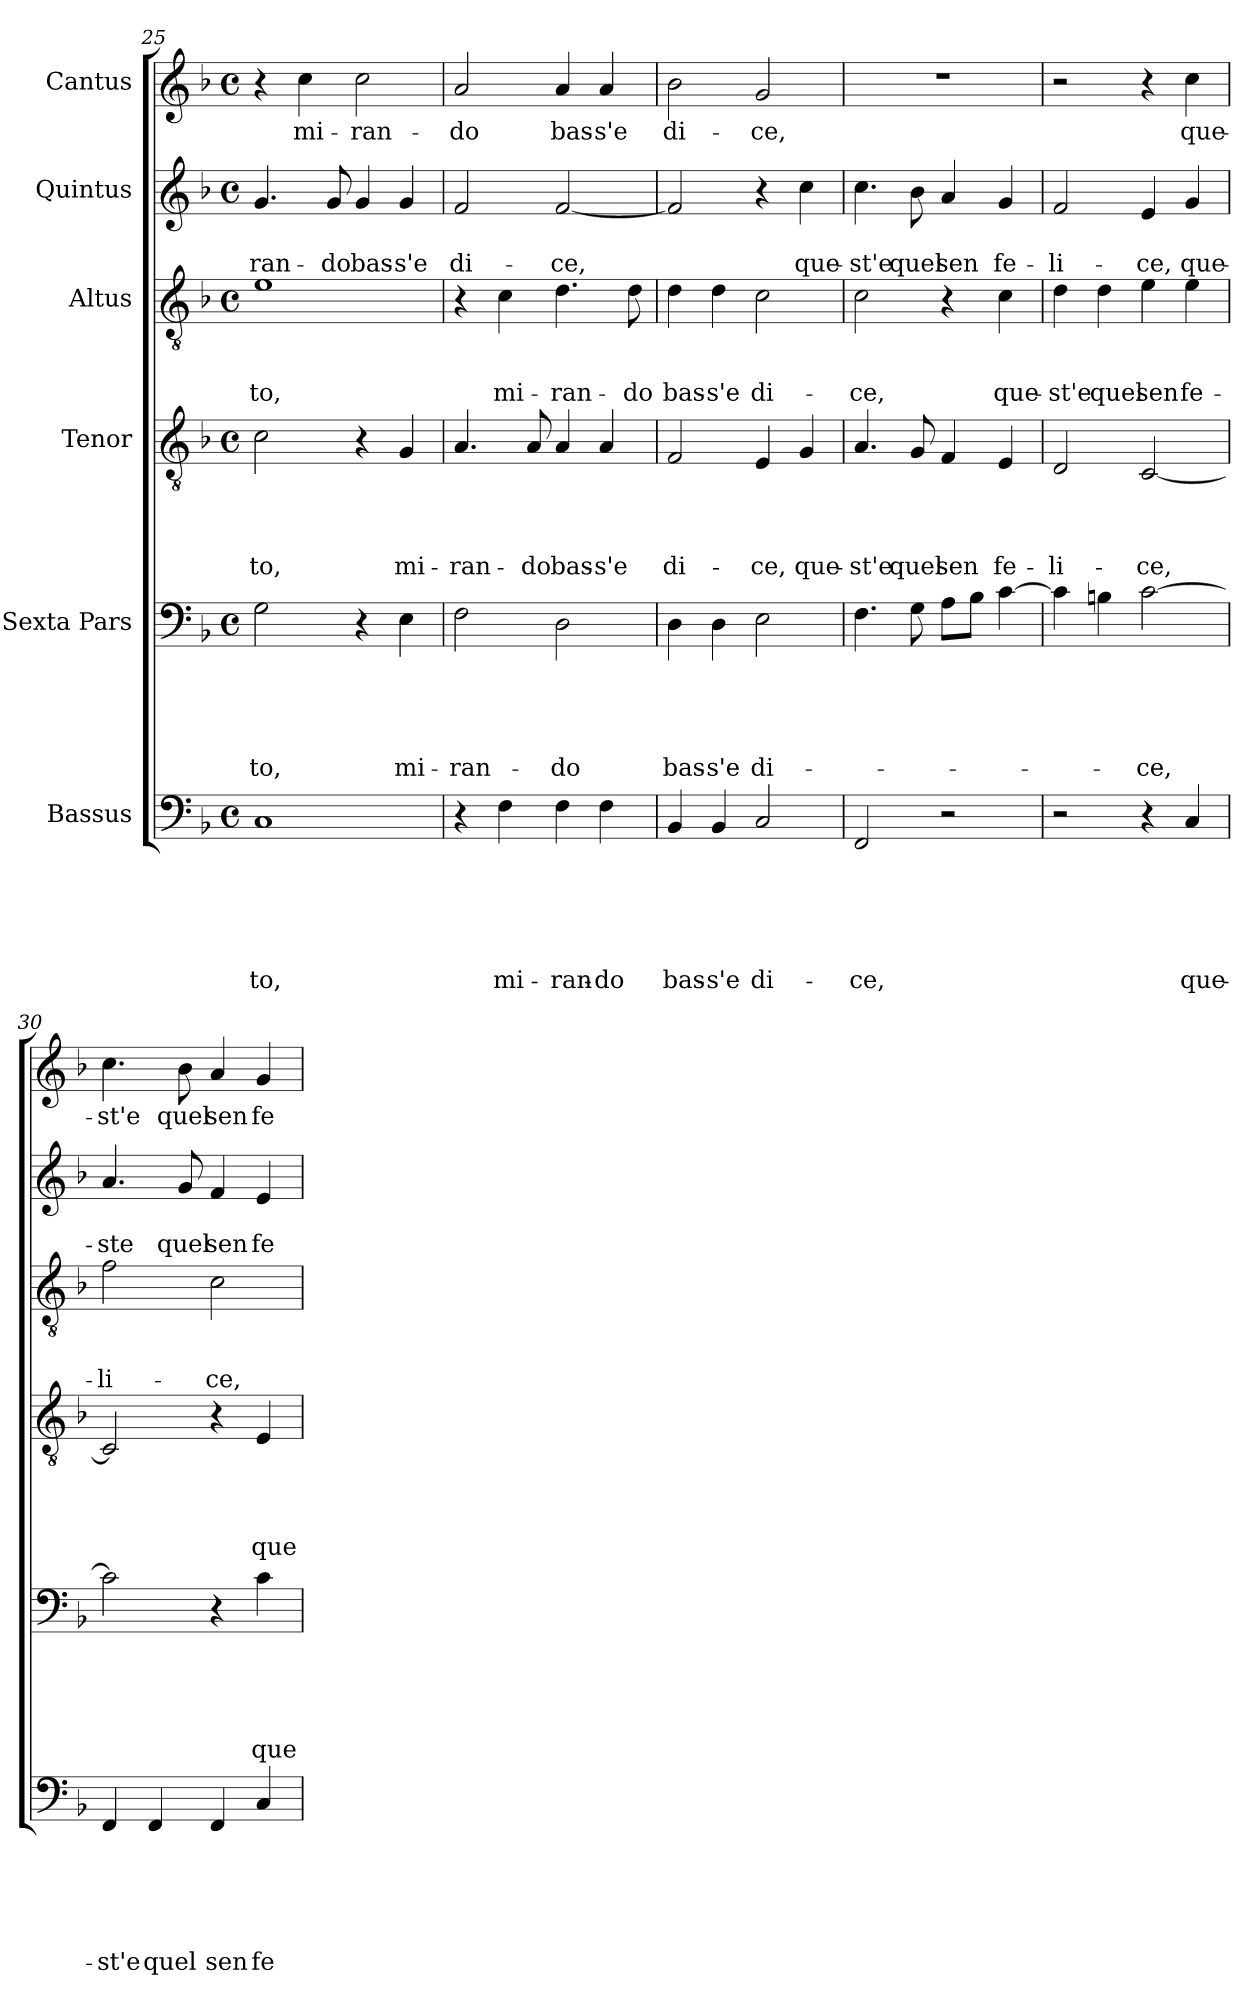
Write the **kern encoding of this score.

**kern	**text	**text	**text	**text	**text	**text	**kern	**text	**text	**text	**text	**text	**kern	**text	**text	**text	**text	**kern	**text	**text	**text	**kern	**text	**text	**kern	**text
*part6	*part6	*part6	*part6	*part6	*part6	*part6	*part5	*part5	*part5	*part5	*part5	*part5	*part4	*part4	*part4	*part4	*part4	*part3	*part3	*part3	*part3	*part2	*part2	*part2	*part1	*part1
*staff6	*staff6	*staff6	*staff6	*staff6	*staff6	*staff6	*staff5	*staff5	*staff5	*staff5	*staff5	*staff5	*staff4	*staff4	*staff4	*staff4	*staff4	*staff3	*staff3	*staff3	*staff3	*staff2	*staff2	*staff2	*staff1	*staff1
*I"Bassus	*	*	*	*	*	*	*I"Sexta Pars	*	*	*	*	*	*I"Tenor	*	*	*	*	*I"Altus	*	*	*	*I"Quintus	*	*	*I"Cantus	*
!!LO:LB:g=z
*clefF4	*	*	*	*	*	*	*clefF4	*	*	*	*	*	*clefGv2	*	*	*	*	*clefGv2	*	*	*	*clefG2	*	*	*clefG2	*
*k[b-]	*	*	*	*	*	*	*k[b-]	*	*	*	*	*	*k[b-]	*	*	*	*	*k[b-]	*	*	*	*k[b-]	*	*	*k[b-]	*
*F:	*	*	*	*	*	*	*F:	*	*	*	*	*	*F:	*	*	*	*	*F:	*	*	*	*F:	*	*	*F:	*
*M4/4	*	*	*	*	*	*	*M4/4	*	*	*	*	*	*M4/4	*	*	*	*	*M4/4	*	*	*	*M4/4	*	*	*M4/4	*
*met(c)	*	*	*	*	*	*	*met(c)	*	*	*	*	*	*met(c)	*	*	*	*	*met(c)	*	*	*	*met(c)	*	*	*met(c)	*
=25	=25	=25	=25	=25	=25	=25	=25	=25	=25	=25	=25	=25	=25	=25	=25	=25	=25	=25	=25	=25	=25	=25	=25	=25	=25	=25
1C	.	.	.	.	.	-to,	2G\	.	.	.	.	-to,	2c\	.	.	.	-to,	1e	.	.	-to,	4.g/	.	-ran-	4r	.
.	.	.	.	.	.	.	.	.	.	.	.	.	.	.	.	.	.	.	.	.	.	.	.	.	4cc\	mi-
.	.	.	.	.	.	.	.	.	.	.	.	.	.	.	.	.	.	.	.	.	.	8g/	.	-do	.	.
.	.	.	.	.	.	.	4r	.	.	.	.	.	4r	.	.	.	.	.	.	.	.	4g/	.	bas-	2cc\	-ran-
.	.	.	.	.	.	.	4E\	.	.	.	.	mi-	4G/	.	.	.	mi-	.	.	.	.	4g/	.	-s'e	.	.
=26	=26	=26	=26	=26	=26	=26	=26	=26	=26	=26	=26	=26	=26	=26	=26	=26	=26	=26	=26	=26	=26	=26	=26	=26	=26	=26
4r	.	.	.	.	.	.	2F\	.	.	.	.	-ran-	4.A/	.	.	.	-ran-	4r	.	.	.	2f/	.	di-	2a/	-do
4F\	.	.	.	.	.	mi-	.	.	.	.	.	.	.	.	.	.	.	4c\	.	.	mi-	.	.	.	.	.
.	.	.	.	.	.	.	.	.	.	.	.	.	8A/	.	.	.	-do	.	.	.	.	.	.	.	.	.
4F\	.	.	.	.	.	-ran-	2D\	.	.	.	.	-do	4A/	.	.	.	bas-	4.d\	.	.	-ran-	[2f/	.	-ce,	4a/	bas-
4F\	.	.	.	.	.	-do	.	.	.	.	.	.	4A/	.	.	.	-s'e	.	.	.	.	.	.	.	4a/	-s'e
.	.	.	.	.	.	.	.	.	.	.	.	.	.	.	.	.	.	8d\	.	.	-do	.	.	.	.	.
=27	=27	=27	=27	=27	=27	=27	=27	=27	=27	=27	=27	=27	=27	=27	=27	=27	=27	=27	=27	=27	=27	=27	=27	=27	=27	=27
4BB-/	.	.	.	.	.	bas-	4D\	.	.	.	.	bas-	2F/	.	.	.	di-	4d\	.	.	bas-	2f/]	.	.	2b-\	di-
4BB-/	.	.	.	.	.	-s'e	4D\	.	.	.	.	-s'e	.	.	.	.	.	4d\	.	.	-s'e	.	.	.	.	.
2C/	.	.	.	.	.	di-	2E\	.	.	.	.	di-	4E/	.	.	.	-ce,	2c\	.	.	di-	4r	.	.	2g/	-ce,
.	.	.	.	.	.	.	.	.	.	.	.	.	4G/	.	.	.	que-	.	.	.	.	4cc\	.	que-	.	.
=28	=28	=28	=28	=28	=28	=28	=28	=28	=28	=28	=28	=28	=28	=28	=28	=28	=28	=28	=28	=28	=28	=28	=28	=28	=28	=28
2FF/	.	.	.	.	.	-ce,	4.F\	.	.	.	.	.	4.A/	.	.	.	-st'e	2c\	.	.	-ce,	4.cc\	.	-st'e	1r	.
.	.	.	.	.	.	.	8G\	.	.	.	.	.	8G/	.	.	.	quel	.	.	.	.	8b-\	.	quel	.	.
2r	.	.	.	.	.	.	8A\L	.	.	.	.	.	4F/	.	.	.	sen	4r	.	.	.	4a/	.	sen	.	.
.	.	.	.	.	.	.	8B-\J	.	.	.	.	.	.	.	.	.	.	.	.	.	.	.	.	.	.	.
.	.	.	.	.	.	.	[4c\	.	.	.	.	.	4E/	.	.	.	fe-	4c\	.	.	que-	4g/	.	fe-	.	.
=29	=29	=29	=29	=29	=29	=29	=29	=29	=29	=29	=29	=29	=29	=29	=29	=29	=29	=29	=29	=29	=29	=29	=29	=29	=29	=29
2r	.	.	.	.	.	.	4c\]	.	.	.	.	.	2D/	.	.	.	-li-	4d\	.	.	-st'e	2f/	.	-li-	2r	.
.	.	.	.	.	.	.	4Bn\	.	.	.	.	.	.	.	.	.	.	4d\	.	.	quel	.	.	.	.	.
4r	.	.	.	.	.	.	[2c\	.	.	.	.	-ce,	[2C/	.	.	.	-ce,	4e\	.	.	sen	4e/	.	-ce,	4r	.
4C/	.	.	.	.	.	que-	.	.	.	.	.	.	.	.	.	.	.	4e\	.	.	fe-	4g/	.	que-	4cc\	que-
!!LO:PB:g=z
=30	=30	=30	=30	=30	=30	=30	=30	=30	=30	=30	=30	=30	=30	=30	=30	=30	=30	=30	=30	=30	=30	=30	=30	=30	=30	=30
4FF/	.	.	.	.	.	-st'e	2c\]	.	.	.	.	.	2C/]	.	.	.	.	2f\	.	.	-li-	4.a/	.	-ste	4.cc\	-st'e
4FF/	.	.	.	.	.	quel	.	.	.	.	.	.	.	.	.	.	.	.	.	.	.	.	.	.	.	.
.	.	.	.	.	.	.	.	.	.	.	.	.	.	.	.	.	.	.	.	.	.	8g/	.	quel	8b-\	quel
4FF/	.	.	.	.	.	sen	4r	.	.	.	.	.	4r	.	.	.	.	2c\	.	.	-ce,	4f/	.	sen	4a/	sen
4C/	.	.	.	.	.	fe-	4c\	.	.	.	.	que-	4E/	.	.	.	que-	.	.	.	.	4e/	.	fe-	4g/	fe-
=	=	=	=	=	=	=	=	=	=	=	=	=	=	=	=	=	=	=	=	=	=	=	=	=	=	=
*-	*-	*-	*-	*-	*-	*-	*-	*-	*-	*-	*-	*-	*-	*-	*-	*-	*-	*-	*-	*-	*-	*-	*-	*-	*-	*-
